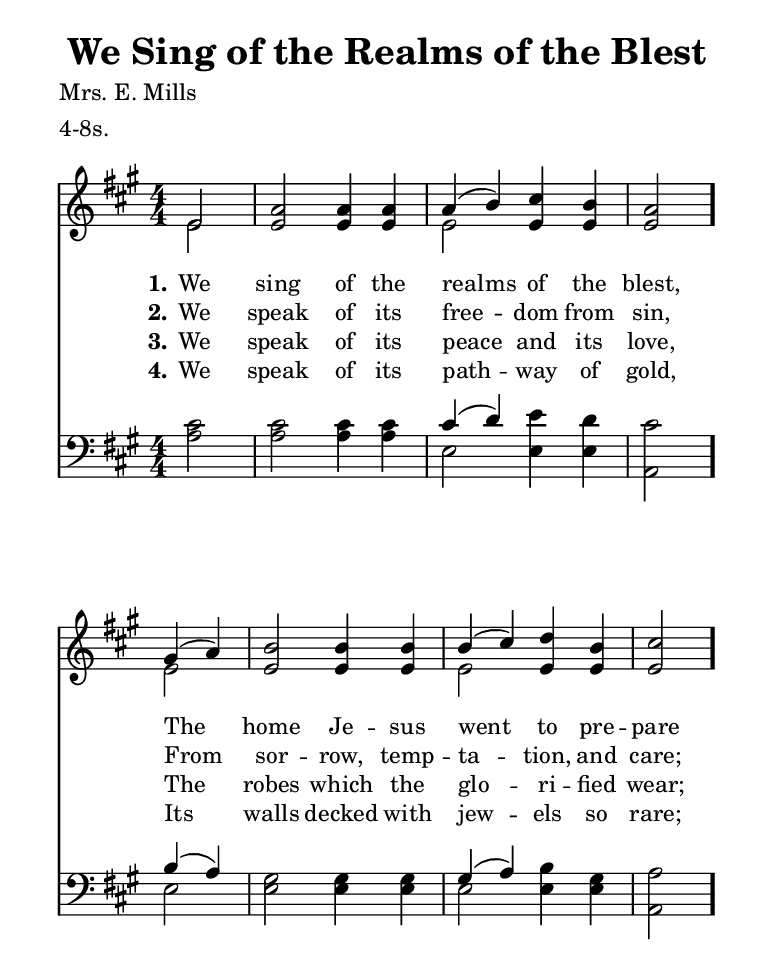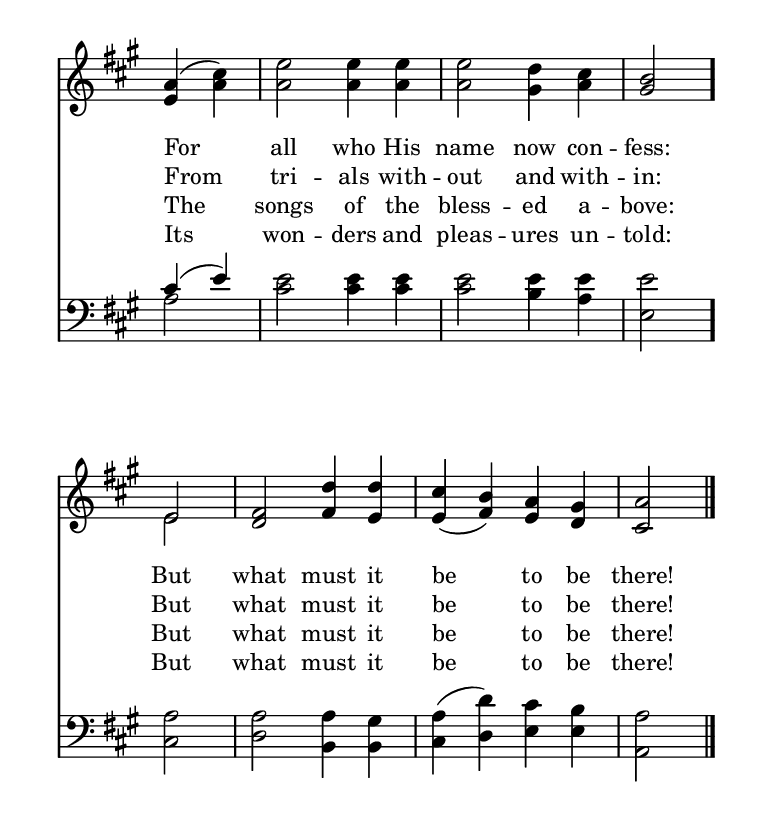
\include "common/global.ily"
\paper {
  \include "common/paper.ily"
  ragged-bottom = ##t
  system-system-spacing.padding = 11
}

\header{
  hymnnumber = "276"
  title = "We Sing of the Realms of the Blest"
  tunename = "Celeste"
  meter = "4-8s."
  poet = "Mrs. E. Mills"
  composer = ""
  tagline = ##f
}

global = {
  \include "common/overrides.ily"
  \override Staff.TimeSignature.style = #'numbered
  \time 4/4
  \override Score.MetronomeMark.transparent = ##t % hide all fermata changes too
  \tempo 4=120
  \key a \major
  \partial 2
  \autoBeamOff
}

notesSoprano = {
\global
\relative c' {

  e2 | a a4 a | a( b) cis b | a2
  gis4( a) | b2 b4 b | b( cis) d b | cis2 \eogbreak
  a4( cis) | e2 e4 e | e2 d4 cis | b2
  e,2 | fis d'4 d | cis( b) a gis | a2

  \bar "|."

}
}

notesAlto = {
\global
\relative e' {

  e2 | e e4 e | e2 e4 e | e2
  e2 | e e4 e | e2 e4 e | e2
  e4( a) | a2 a4 a | a2 gis4 a | gis2
  e2 | d2 fis4 e | e( fis) e d | cis2

}
}

notesTenor = {
\global
\relative a {

  cis2 | cis cis4 cis | cis4( d) e d | cis2
  b4( a) | gis2 gis4 gis | gis( a) b gis | a2
  cis4( e) | e2 e4 e | e2 e4 e | e2
  a,2 | a a4 gis | a( d) cis b | a2

}
}

notesBass = {
\global
\relative f {

  a2 | a a4 a | e2 e4 e | a,2
  e'2 | e e4 e | e2 e4 e | a,2
  a'2 | cis2 cis4 cis | cis2 b4 a | e2
  cis2 | d b4 b | cis( d) e e | a,2

}
}

wordsA = \lyricmode {
\set stanza = "1."

We sing of the realms of the blest, \bar "."
The home Je -- sus went to pre -- pare \bar "."
For all who His name now con -- fess: \bar "."
But what must it be to be there! \bar "."

}

wordsB = \lyricmode {
\set stanza = "2."

We speak of its free -- dom from sin,
From sor -- row, temp -- ta -- tion, and care;
From tri -- als with -- out and with -- in:
But what must it be to be there!

}

wordsC = \lyricmode {
\set stanza = "3."

We speak of its peace and its love,
The robes which the glo -- ri -- fied wear;
The songs of the bless -- ed a -- bove:
But what must it be to be there!

}

wordsD = \lyricmode {
\set stanza = "4."

We speak of its path -- way of gold,
Its walls decked with jew -- els so rare;
Its won -- ders and pleas -- ures un -- told:
But what must it be to be there!

}

\score {
  \context ChoirStaff <<
    \context Staff = upper <<
      \set Staff.autoBeaming = ##f
      \set ChoirStaff.systemStartDelimiter = #'SystemStartBar
      \set ChoirStaff.printPartCombineTexts = ##f
      \partcombine #'(2 . 9) \notesSoprano \notesAlto
      \context NullVoice = sopranos { \voiceOne << \notesSoprano >> }
      \context NullVoice = altos { \voiceTwo << \notesAlto >> }
      \context Lyrics = one   \lyricsto sopranos \wordsA
      \context Lyrics = two   \lyricsto sopranos \wordsB
      \context Lyrics = three \lyricsto sopranos \wordsC
      \context Lyrics = four  \lyricsto sopranos \wordsD
    >>
    \context Staff = men <<
      \set Staff.autoBeaming = ##f
      \clef bass
      \set ChoirStaff.printPartCombineTexts = ##f
      \partcombine #'(2 . 9) \notesTenor \notesBass
      \context NullVoice = tenors { \voiceOne << \notesTenor >> }
      \context NullVoice = basses { \voiceTwo << \notesBass >> }
    >>
  >>
  \layout {
    \include "common/layout.ily"
  }
  \midi{
    \include "common/midi.ily"
  }
}

\version "2.19.49"  % necessary for upgrading to future LilyPond versions.

% vi:set et ts=2 sw=2 ai nocindent syntax=lilypond:
